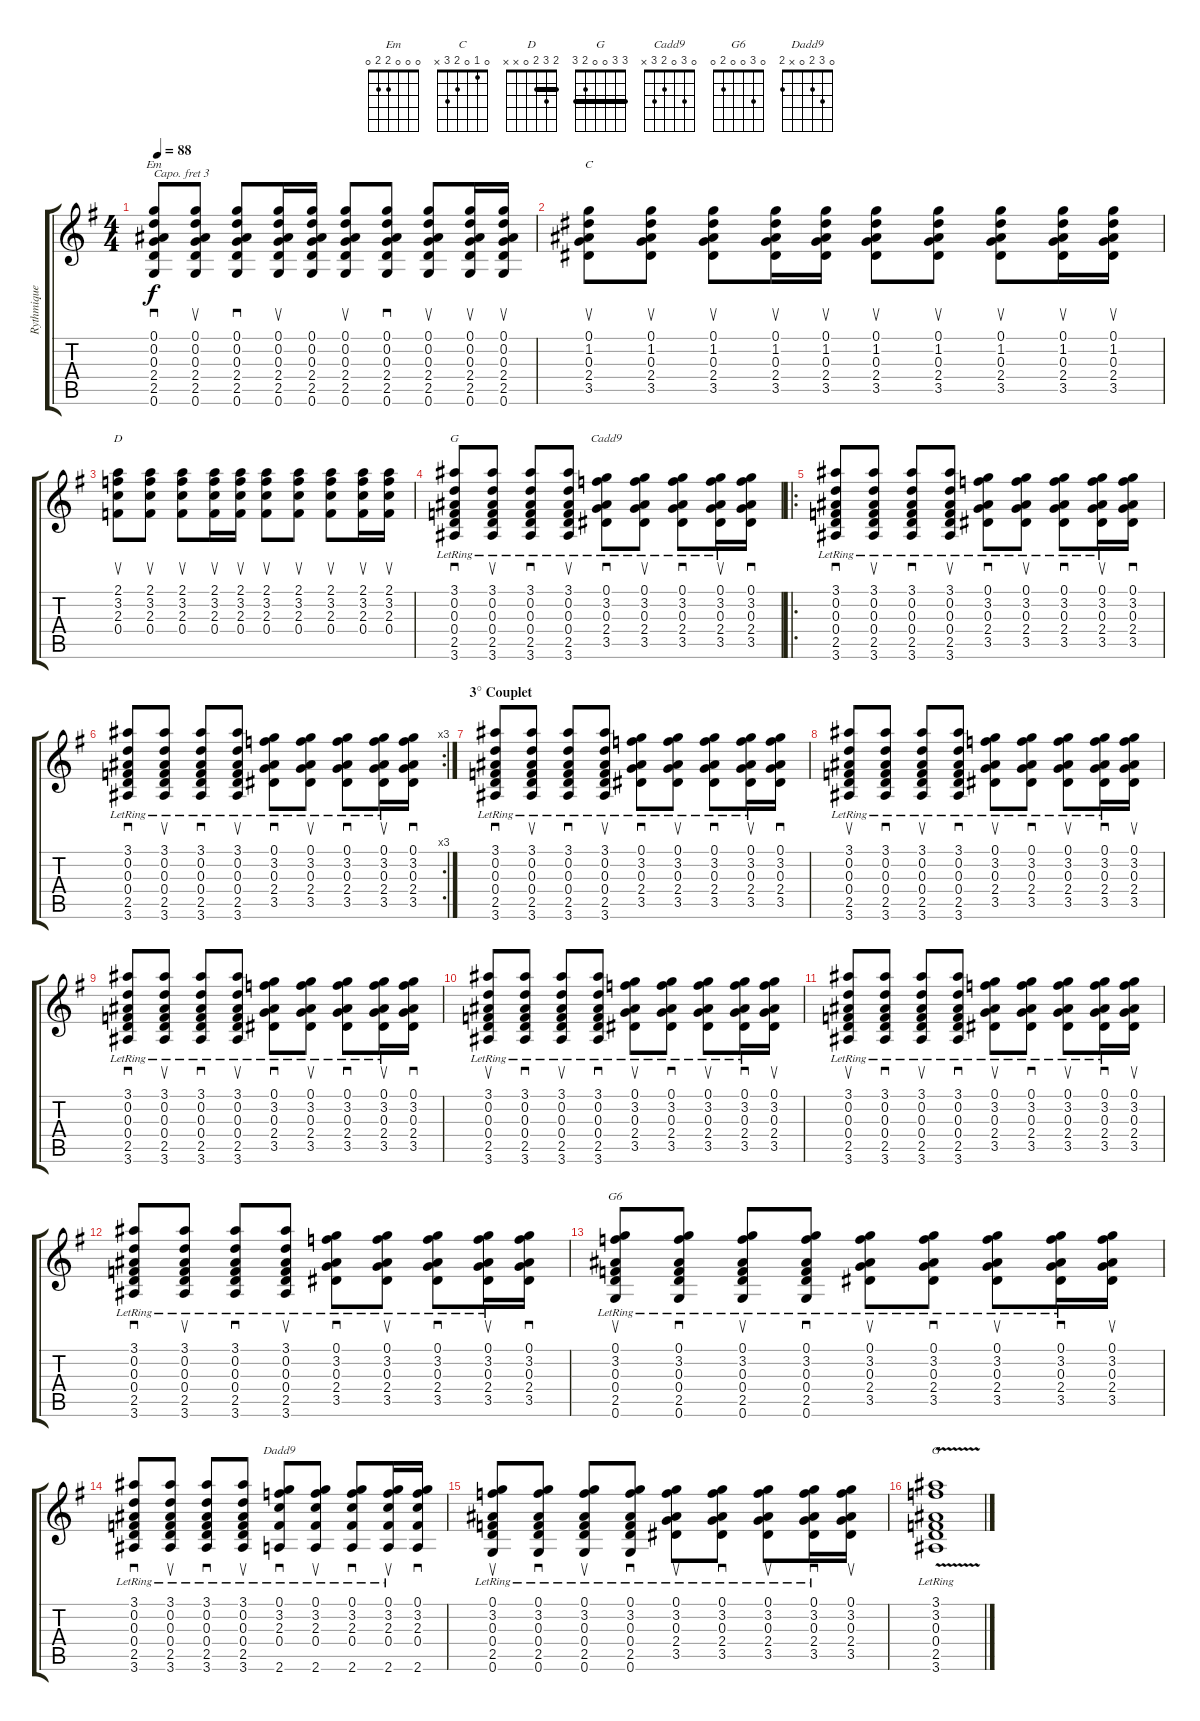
\track ("Rythmique" "Rythmique") {instrument acousticguitarnylon}
\staff {score tabs}
\capo 3
\tuning (E4 B3 G3 D3 A2 E2) {hide}
\chord ("Em" 0 0 0 2 2 0)
\chord ("C" 0 1 0 2 3 x)
\chord ("D" 2 3 2 0 x x) {barre 2}
\chord ("G" 3 0 0 0 2 3)
\chord ("Cadd9" 0 3 0 2 3 x)
\chord ("G6" 0 3 0 0 2 0)
\chord ("Dadd9" 0 3 2 0 x 2)
\chord ("G" 3 3 0 0 2 3) {barre 3}
\ts (4 4)
\tempo 88
\clef g2
\ks g
(0.1 0.2 0.3 2.4 2.5 0.6).8{sd ch "Em" dy f} (0.1 0.2 0.3 2.4 2.5 0.6).8{su} (0.1 0.2 0.3 2.4 2.5 0.6).8{sd} (0.1 0.2 0.3 2.4 2.5 0.6).16{su} (0.1 0.2 0.3 2.4 2.5 0.6).16 (0.1 0.2 0.3 2.4 2.5 0.6).8{su} (0.1 0.2 0.3 2.4 2.5 0.6).8{sd} (0.1 0.2 0.3 2.4 2.5 0.6).8{su} (0.1 0.2 0.3 2.4 2.5 0.6).16{su} (0.1 0.2 0.3 2.4 2.5 0.6).16{su} |
(0.1 1.2 0.3 2.4 3.5).8{su ch "C"} (0.1 1.2 0.3 2.4 3.5).8{su} (0.1 1.2 0.3 2.4 3.5).8{su} (0.1 1.2 0.3 2.4 3.5).16{su} (0.1 1.2 0.3 2.4 3.5).16{su} (0.1 1.2 0.3 2.4 3.5).8{su} (0.1 1.2 0.3 2.4 3.5).8{su} (0.1 1.2 0.3 2.4 3.5).8{su} (0.1 1.2 0.3 2.4 3.5).16{su} (0.1 1.2 0.3 2.4 3.5).16{su} |
(2.1 3.2 2.3 0.4).8{su ch "D"} (2.1 3.2 2.3 0.4).8{su} (2.1 3.2 2.3 0.4).8{su} (2.1 3.2 2.3 0.4).16{su} (2.1 3.2 2.3 0.4).16{su} (2.1 3.2 2.3 0.4).8{su} (2.1 3.2 2.3 0.4).8{su} (2.1 3.2 2.3 0.4).8{su} (2.1 3.2 2.3 0.4).16{su} (2.1 3.2 2.3 0.4).16{su} |
(3.1{lr} 0.2{lr} 0.3 0.4{lr} 2.5{lr} 3.6).8{sd ch "G"} (3.1{lr} 0.2{lr} 0.3 0.4{lr} 2.5{lr} 3.6{lr}).8{su} (3.1{lr} 0.2{lr} 0.3 0.4{lr} 2.5{lr} 3.6{lr}).8{sd} (3.1{lr} 0.2{lr} 0.3 0.4{lr} 2.5{lr} 3.6{lr}).8{su} (0.1{lr} 3.2{lr} 0.3 2.4{lr} 3.5{lr}).8{sd ch "Cadd9"} (0.1{lr} 3.2{lr} 0.3 2.4{lr} 3.5{lr}).8{su} (0.1{lr} 3.2{lr} 0.3 2.4{lr} 3.5{lr}).8{sd} (0.1{lr} 3.2 0.3 2.4{lr} 3.5{lr}).16{su} (0.1 3.2 0.3 2.4 3.5).16{sd} |
\ro
(3.1{lr} 0.2{lr} 0.3 0.4{lr} 2.5{lr} 3.6).8{sd} (3.1{lr} 0.2{lr} 0.3 0.4{lr} 2.5{lr} 3.6{lr}).8{su} (3.1{lr} 0.2{lr} 0.3 0.4{lr} 2.5{lr} 3.6{lr}).8{sd} (3.1{lr} 0.2{lr} 0.3 0.4{lr} 2.5{lr} 3.6{lr}).8{su} (0.1{lr} 3.2{lr} 0.3 2.4{lr} 3.5{lr}).8{sd} (0.1{lr} 3.2{lr} 0.3 2.4{lr} 3.5{lr}).8{su} (0.1{lr} 3.2{lr} 0.3 2.4{lr} 3.5{lr}).8{sd} (0.1{lr} 3.2 0.3 2.4{lr} 3.5{lr}).16{su} (0.1 3.2 0.3 2.4 3.5).16{sd} |
\rc 3
(3.1{lr} 0.2{lr} 0.3 0.4{lr} 2.5{lr} 3.6).8{sd} (3.1{lr} 0.2{lr} 0.3 0.4{lr} 2.5{lr} 3.6{lr}).8{su} (3.1{lr} 0.2{lr} 0.3 0.4{lr} 2.5{lr} 3.6{lr}).8{sd} (3.1{lr} 0.2{lr} 0.3 0.4{lr} 2.5{lr} 3.6{lr}).8{su} (0.1{lr} 3.2{lr} 0.3 2.4{lr} 3.5{lr}).8{sd} (0.1{lr} 3.2{lr} 0.3 2.4{lr} 3.5{lr}).8{su} (0.1{lr} 3.2{lr} 0.3 2.4{lr} 3.5{lr}).8{sd} (0.1{lr} 3.2 0.3 2.4{lr} 3.5{lr}).16{su} (0.1 3.2 0.3 2.4 3.5).16{sd} |
\section ("" "3° Couplet")
(3.1{lr} 0.2{lr} 0.3 0.4{lr} 2.5{lr} 3.6).8{sd} (3.1{lr} 0.2{lr} 0.3 0.4{lr} 2.5{lr} 3.6{lr}).8{su} (3.1{lr} 0.2{lr} 0.3 0.4{lr} 2.5{lr} 3.6{lr}).8{sd} (3.1{lr} 0.2{lr} 0.3 0.4{lr} 2.5{lr} 3.6{lr}).8{su} (0.1{lr} 3.2{lr} 0.3 2.4{lr} 3.5{lr}).8{sd} (0.1{lr} 3.2{lr} 0.3 2.4{lr} 3.5{lr}).8{su} (0.1{lr} 3.2{lr} 0.3 2.4{lr} 3.5{lr}).8{sd} (0.1{lr} 3.2 0.3 2.4{lr} 3.5{lr}).16{su} (0.1 3.2 0.3 2.4 3.5).16{sd} |
(3.1{lr} 0.2{lr} 0.3 0.4{lr} 2.5{lr} 3.6{lr}).8{su} (3.1{lr} 0.2{lr} 0.3 0.4{lr} 2.5{lr} 3.6{lr}).8{sd} (3.1{lr} 0.2{lr} 0.3 0.4{lr} 2.5{lr} 3.6{lr}).8{su} (3.1{lr} 0.2{lr} 0.3 0.4{lr} 2.5{lr} 3.6{lr}).8{sd} (0.1{lr} 3.2{lr} 0.3 2.4{lr} 3.5{lr}).8{su} (0.1{lr} 3.2{lr} 0.3 2.4{lr} 3.5{lr}).8{sd} (0.1{lr} 3.2{lr} 0.3 2.4{lr} 3.5{lr}).8{su} (0.1{lr} 3.2 0.3 2.4{lr} 3.5{lr}).16{sd} (0.1 3.2 0.3 2.4 3.5).16{su} |
(3.1{lr} 0.2{lr} 0.3 0.4{lr} 2.5{lr} 3.6{lr}).8{sd} (3.1{lr} 0.2{lr} 0.3 0.4{lr} 2.5{lr} 3.6{lr}).8{su} (3.1{lr} 0.2{lr} 0.3 0.4{lr} 2.5{lr} 3.6{lr}).8{sd} (3.1{lr} 0.2{lr} 0.3 0.4{lr} 2.5{lr} 3.6{lr}).8{su} (0.1{lr} 3.2{lr} 0.3 2.4{lr} 3.5{lr}).8{sd} (0.1{lr} 3.2{lr} 0.3 2.4{lr} 3.5{lr}).8{su} (0.1{lr} 3.2{lr} 0.3 2.4{lr} 3.5{lr}).8{sd} (0.1{lr} 3.2 0.3 2.4{lr} 3.5{lr}).16{su} (0.1 3.2 0.3 2.4 3.5).16{sd} |
(3.1{lr} 0.2{lr} 0.3 0.4{lr} 2.5{lr} 3.6{lr}).8{su} (3.1{lr} 0.2{lr} 0.3 0.4{lr} 2.5{lr} 3.6{lr}).8{sd} (3.1{lr} 0.2{lr} 0.3 0.4{lr} 2.5{lr} 3.6{lr}).8{su} (3.1{lr} 0.2{lr} 0.3 0.4{lr} 2.5{lr} 3.6{lr}).8{sd} (0.1{lr} 3.2{lr} 0.3 2.4{lr} 3.5{lr}).8{su} (0.1{lr} 3.2{lr} 0.3 2.4{lr} 3.5{lr}).8{sd} (0.1{lr} 3.2{lr} 0.3 2.4{lr} 3.5{lr}).8{su} (0.1{lr} 3.2 0.3 2.4{lr} 3.5{lr}).16{sd} (0.1 3.2 0.3 2.4 3.5).16{su} |
(3.1{lr} 0.2{lr} 0.3 0.4{lr} 2.5{lr} 3.6{lr}).8{su} (3.1{lr} 0.2{lr} 0.3 0.4{lr} 2.5{lr} 3.6{lr}).8{sd} (3.1{lr} 0.2{lr} 0.3 0.4{lr} 2.5{lr} 3.6{lr}).8{su} (3.1{lr} 0.2{lr} 0.3 0.4{lr} 2.5{lr} 3.6{lr}).8{sd} (0.1{lr} 3.2{lr} 0.3 2.4{lr} 3.5{lr}).8{su} (0.1{lr} 3.2{lr} 0.3 2.4{lr} 3.5{lr}).8{sd} (0.1{lr} 3.2{lr} 0.3 2.4{lr} 3.5{lr}).8{su} (0.1{lr} 3.2 0.3 2.4{lr} 3.5{lr}).16{sd} (0.1 3.2 0.3 2.4 3.5).16{su} |
(3.1{lr} 0.2{lr} 0.3 0.4{lr} 2.5{lr} 3.6{lr}).8{sd} (3.1{lr} 0.2{lr} 0.3 0.4{lr} 2.5{lr} 3.6{lr}).8{su} (3.1{lr} 0.2{lr} 0.3 0.4{lr} 2.5{lr} 3.6{lr}).8{sd} (3.1{lr} 0.2{lr} 0.3 0.4{lr} 2.5{lr} 3.6{lr}).8{su} (0.1{lr} 3.2{lr} 0.3 2.4{lr} 3.5{lr}).8{sd} (0.1{lr} 3.2{lr} 0.3 2.4{lr} 3.5{lr}).8{su} (0.1{lr} 3.2{lr} 0.3 2.4{lr} 3.5{lr}).8{sd} (0.1{lr} 3.2 0.3 2.4{lr} 3.5{lr}).16{su} (0.1 3.2 0.3 2.4 3.5).16{sd} |
(0.1{lr} 3.2{lr} 0.3 0.4{lr} 2.5{lr} 0.6{lr}).8{su ch "G6"} (0.1{lr} 3.2{lr} 0.3 0.4{lr} 2.5{lr} 0.6{lr}).8{sd} (0.1{lr} 3.2{lr} 0.3 0.4{lr} 2.5{lr} 0.6{lr}).8{su} (0.1{lr} 3.2{lr} 0.3 0.4{lr} 2.5{lr} 0.6{lr}).8{sd} (0.1{lr} 3.2{lr} 0.3 2.4{lr} 3.5{lr}).8{su} (0.1{lr} 3.2{lr} 0.3 2.4{lr} 3.5{lr}).8{sd} (0.1{lr} 3.2{lr} 0.3 2.4{lr} 3.5{lr}).8{su} (0.1{lr} 3.2 0.3 2.4{lr} 3.5{lr}).16{sd} (0.1 3.2 0.3 2.4 3.5).16{su} |
(3.1{lr} 0.2{lr} 0.3 0.4{lr} 2.5{lr} 3.6{lr}).8{sd} (3.1{lr} 0.2{lr} 0.3 0.4{lr} 2.5{lr} 3.6{lr}).8{su} (3.1{lr} 0.2{lr} 0.3 0.4{lr} 2.5{lr} 3.6{lr}).8{sd} (3.1{lr} 0.2{lr} 0.3 0.4{lr} 2.5{lr} 3.6{lr}).8{su} (0.1 3.2{lr} 2.3 0.4{lr} 2.6).8{sd ch "Dadd9"} (0.1 3.2{lr} 2.3 0.4{lr} 2.6).8{su} (0.1 3.2{lr} 2.3 0.4{lr} 2.6).8{sd} (0.1 3.2 2.3 0.4{lr} 2.6).16{su} (0.1 3.2 2.3 0.4 2.6).16{sd} |
(0.1{lr} 3.2{lr} 0.3 0.4{lr} 2.5{lr} 0.6{lr}).8{su} (0.1{lr} 3.2{lr} 0.3 0.4{lr} 2.5{lr} 0.6{lr}).8{sd} (0.1{lr} 3.2{lr} 0.3 0.4{lr} 2.5{lr} 0.6{lr}).8{su} (0.1{lr} 3.2{lr} 0.3 0.4{lr} 2.5{lr} 0.6{lr}).8{sd} (0.1{lr} 3.2{lr} 0.3 2.4{lr} 3.5{lr}).8{su} (0.1{lr} 3.2{lr} 0.3 2.4{lr} 3.5{lr}).8{sd} (0.1{lr} 3.2{lr} 0.3 2.4{lr} 3.5{lr}).8{su} (0.1{lr} 3.2 0.3 2.4{lr} 3.5{lr}).16{sd} (0.1 3.2 0.3 2.4 3.5).16{su} |
(3.1{v} 3.2{v} 0.3{lr} 0.4 2.5 3.6{lr}).1{ch "G"}
